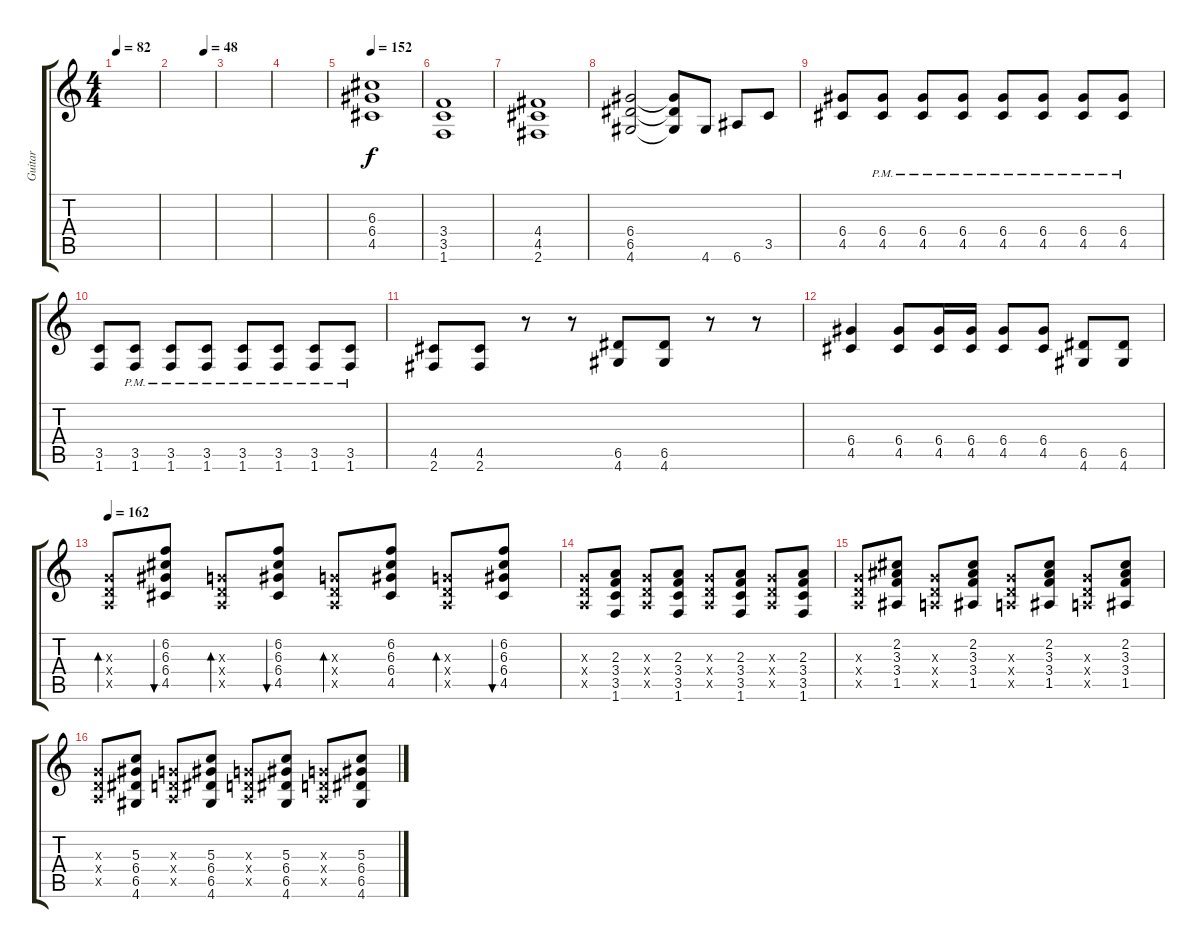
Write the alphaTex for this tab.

\track ("Guitar" "Guitar") {instrument overdrivenguitar}
\staff {score tabs}
\tuning (E4 B3 G3 D3 A2 E2) {hide}
\ts (4 4)
\tempo 82
\clef g2
\ks c
|
\tempo (48 0.75)
|
|
|
\tempo 152
(6.3 6.4 4.5).1 |
(3.4 3.5 1.6).1 |
(4.4 4.5 2.6).1 |
(6.4 6.5 4.6).2 (6.4{t} 6.5{t} 4.6{t}).8 4.6.8 6.6.8 3.5.8 |
(6.4 4.5).8 (6.4{pm} 4.5{pm}).8 (6.4{pm} 4.5{pm}).8 (6.4{pm} 4.5{pm}).8 (6.4{pm} 4.5{pm}).8 (6.4{pm} 4.5{pm}).8 (6.4 4.5{pm}).8 (6.4{pm} 4.5{pm}).8 |
(3.5 1.6).8 (3.5{pm} 1.6{pm}).8 (3.5{pm} 1.6{pm}).8 (3.5{pm} 1.6{pm}).8 (3.5{pm} 1.6{pm}).8 (3.5{pm} 1.6{pm}).8 (3.5{pm} 1.6{pm}).8 (3.5{pm} 1.6{pm}).8 |
(4.5 2.6).8 (4.5 2.6).8 r.8 r.8 (6.5 4.6).8 (6.5 4.6).8 r.8 r.8 |
(6.4 4.5).4 (6.4 4.5).8 (6.4 4.5).16 (6.4 4.5).16 (6.4 4.5).8 (6.4 4.5).8 (6.5 4.6).8 (6.5 4.6).8 |
\tempo 162
(0.3{x} 0.4{x} 0.5{x}).8{bd 60} (6.2 6.3 6.4 4.5).8{bu 60} (0.3{x} 0.4{x} 0.5{x}).8{bd 60} (6.2 6.3 6.4 4.5).8{bu 60} (0.3{x} 0.4{x} 0.5{x}).8{bd 60} (6.2 6.3 6.4 4.5).8 (0.3{x} 0.4{x} 0.5{x}).8{bd 60} (6.2 6.3 6.4 4.5).8{bu 60} |
(0.3{x} 0.4{x} 0.5{x}).8 (2.3 3.4 3.5 1.6).8 (0.3{x} 0.4{x} 0.5{x}).8 (2.3 3.4 3.5 1.6).8 (0.3{x} 0.4{x} 0.5{x}).8 (2.3 3.4 3.5 1.6).8 (0.3{x} 0.4{x} 0.5{x}).8 (2.3 3.4 3.5 1.6).8 |
(0.3{x} 0.4{x} 0.5{x}).8 (2.2 3.3 3.4 1.5).8 (0.3{x} 0.4{x} 0.5{x}).8 (2.2 3.3 3.4 1.5).8 (0.3{x} 0.4{x} 0.5{x}).8 (2.2 3.3 3.4 1.5).8 (0.3{x} 0.4{x} 0.5{x}).8 (2.2 3.3 3.4 1.5).8 |
(0.3{x} 0.4{x} 0.5{x}).8 (5.3 6.4 6.5 4.6).8 (0.3{x} 0.4{x} 0.5{x}).8 (5.3 6.4 6.5 4.6).8 (0.3{x} 0.4{x} 0.5{x}).8 (5.3 6.4 6.5 4.6).8 (0.3{x} 0.4{x} 0.5{x}).8 (5.3 6.4 6.5 4.6).8
